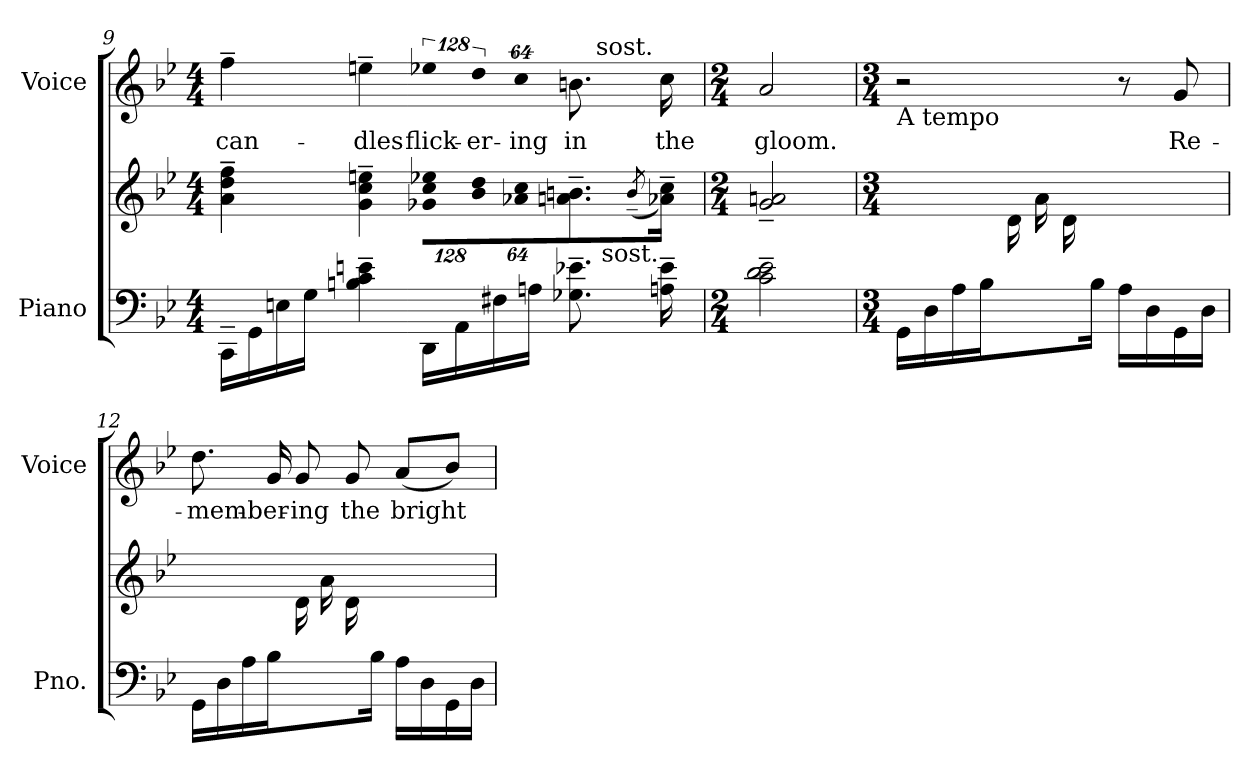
**kern	**kern	**kern	**text
*part2	*part2	*part1	*part1
*staff3	*staff2	*staff1	*staff1
*I"Piano	*	*I"Voice	*
*I'Pno.	*	*I'Voice	*
*clefF4	*clefG2	*clefG2	*
*k[b-e-]	*k[b-e-]	*k[b-e-]	*
*B-:	*B-:	*B-:	*
*M4/4	*M4/4	*M4/4	*
=9	=9	=9	=9
!	!	!	!LO:LY:b:color=#000000
*	*^	*^	*
16CC~i\LL	4ai\~ 4ddi~ 4ffi~	2ryy	4ff~i\	2ryy	can-
16GGi\	.	.	.	.	.
16Eni\	.	.	.	.	.
16Gi\JJ	.	.	.	.	.
!	!	!	!	!	!LO:LY:b:color=#000000
4Bni\~ 4ci~ 4eni~	4gi\~ 4cci~ 4eeni~	.	4een~i\	.	-dles
*	*Xbrackettup	*	*	*	*
!	!LO:N:vis=8	!	!LO:N:vis=8	!	!
!	!	!	!	!	!LO:LY:b:color=#000000
16DDi\LL	1024%85g-Xi\ 1024%85cci 1024%85ee-XiL	4ryy	1024%85ee-Xi\	4ryy	flick-
16AAi\	.	.	.	.	.
!	!LO:N:vis=8	!	!LO:N:vis=8	!	!
!	!	!	!	!	!LO:LY:b:color=#000000
.	1024%85b-i\ 1024%85ddi	.	1024%85ddi\	.	-er-
16F#Xi\	.	.	.	.	.
!	!LO:N:vis=8	!	!LO:N:vis=8	!	!
!	!	!	!	!	!LO:LY:b:color=#000000
.	512%43a-Xi\ 512%43cciJ	.	512%43cci\	.	-ing
16Ani\JJ	.	.	.	.	.
!	!	!	!	!	!LO:LY:b:color=#000000
8.G-Xi\~ 8.e-Xi~	8.ani/~ 8.bni~	32ryy	8.bni\	32ryy	in
.	.	128..ryy	.	128ryy	.
.	.	.	.	1024ryy	.
!	!	!	!	!LO:TX:a:t=sost.	!
.	.	.	.	8ryy	.
!	!	!LO:TX:b:t=sost.	!	!	!
.	.	8ryy	.	.	.
.	.	.	.	16ryy	.
.	.	16ryy	.	.	.
.	(8qb~i/	.	.	.	.
!	!	!	!	!	!LO:LY:b:color=#000000
16Ani\~ 16e-i~	16a-Xi/~ 16cci~)	.	16cci\	.	the
.	.	.	.	64ryy	.
.	.	64ryy	.	.	.
.	.	.	.	256..ryy	.
.	.	512ryy	.	.	.
*	*v	*v	*	*	*
*	*	*v	*v	*
!!LO:LB:g=z
=10	=10	=10	=10
*M2/4	*M2/4	*M2/4	*
*	*^	*^	*
!	!	!	!	!	!LO:LY:b:color=#000000
*	*v	*v	*	*	*
*	*	*v	*v	*
2ci\~ 2di~ 2e-i~	2gi/~ 2ani~	2ai/	gloom.
=11	=11	=11	=11
*M3/4	*M3/4	*M3/4	*
!	!	!LO:TX:b:t=A tempo	!
!	!LO:N:vis=1	!	!
*	*^	*	*
16GGi\LL	2.ryy	4ryy	2r	.
16Di\	.	.	.	.
16Ai\	.	.	.	.
16B-i\JJ	.	.	.	.
8.ryy	.	16di\LL	.	.
.	.	16ai\	.	.
.	.	16di\	.	.
16B-i/JJ	.	4ryy	.	.
16Ai\LL	.	.	8r	.
16Di\	.	.	.	.
!	!	!	!	!LO:LY:b:color=#000000
16GGi\	.	.	8gi/	Re-
16Di\JJ	.	16ryy	.	.
=12	=12	=12	=12	=12
!	!LO:N:vis=1	!	!	!
!	!	!	!	!LO:LY:b:color=#000000
16GGi\LL	2.ryy	4ryy	8.ddi\	-mem-
16Di\	.	.	.	.
16Ai\	.	.	.	.
!	!	!	!	!LO:LY:b:color=#000000
16B-i\JJ	.	.	16gi/	-ber-
!	!	!	!	!LO:LY:b:color=#000000
8.ryy	.	16di\LL	8gi/	-ing
.	.	16ai\	.	.
!	!	!	!	!LO:LY:b:color=#000000
.	.	16di\	8gi/	the
16B-i/JJ	.	4ryy	.	.
!	!	!	!	!LO:LY:b:color=#000000
16Ai\LL	.	.	(8ai/L	bright
16Di\	.	.	.	.
16GGi\	.	.	8b-i/J)	.
16Di\JJ	.	16ryy	.	.
*	*v	*v	*	*
=	=	=	=
*-	*-	*-	*-
